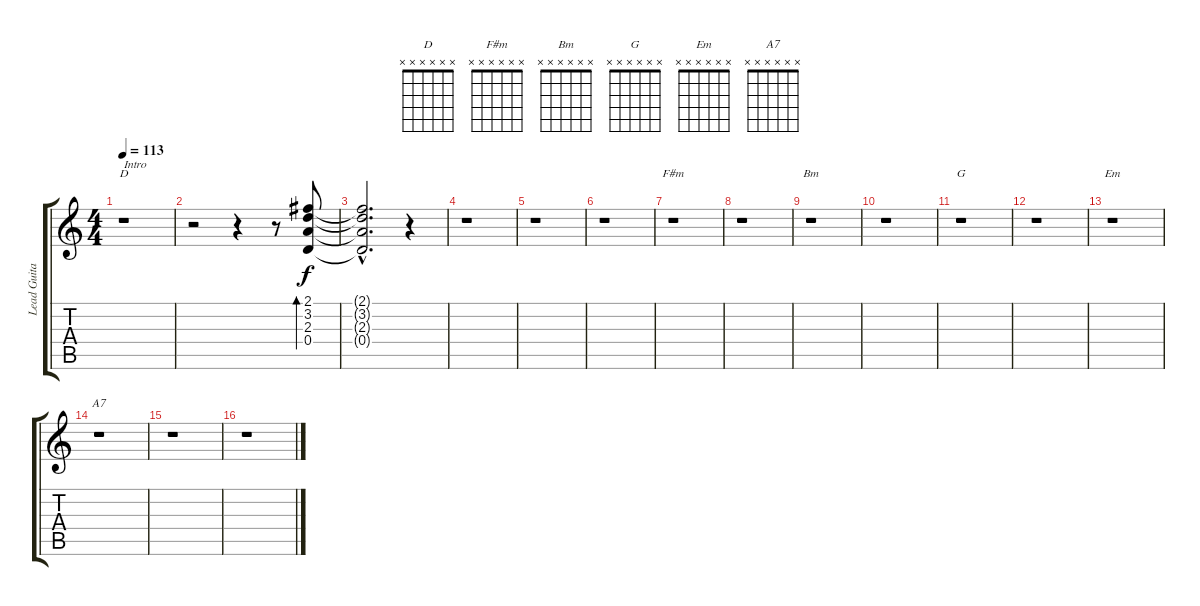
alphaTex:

\track ("Lead Guitar" "Lead Guita") {instrument overdrivenguitar}
\staff {score tabs}
\tuning (E4 B3 G3 D3 A2 E2) {hide}
\chord ("D" x x x x x x)
\chord ("F#m" x x x x x x)
\chord ("Bm" x x x x x x)
\chord ("G" x x x x x x)
\chord ("Em" x x x x x x)
\chord ("A7" x x x x x x)
\ts (4 4)
\tempo 113
\clef g2
\ks c
r.1{ch "D" txt "Intro" dy f instrument overdrivenguitar} |
r.2 r.4 r.8 (2.1 3.2 2.3 0.4).8{bd 240} |
(2.1{hac t} 3.2{hac t} 2.3{hac t} 0.4{hac t}).2{d} r.4 |
r.1 |
r.1 |
r.1 |
r.1{ch "F#m"} |
r.1 |
r.1{ch "Bm"} |
r.1 |
r.1{ch "G"} |
r.1 |
r.1{ch "Em"} |
r.1{ch "A7"} |
r.1 |
r.1
